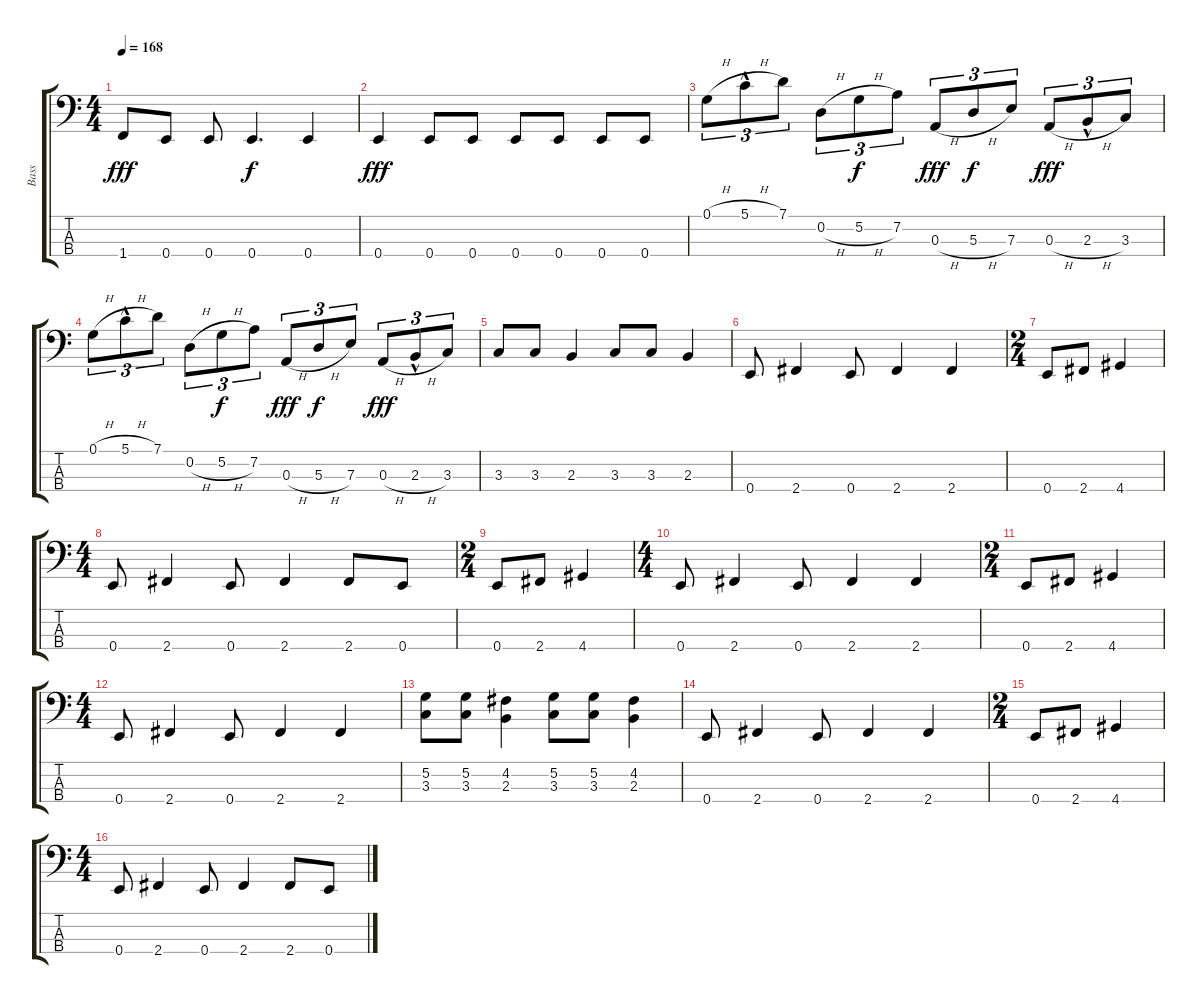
\track ("Bass" "Bass") {instrument electricbasspick}
\staff {score tabs}
\tuning (G2 D2 A1 E1) {hide}
\ts (4 4)
\tempo 168
\clef f4
\ks c
1.4.8{dy fff} 0.4.8 0.4.8 0.4.4{d dy f} 0.4.4 |
0.4.4{dy fff} 0.4.8 0.4.8 0.4.8 0.4.8 0.4.8 0.4.8 |
0.1{h}.8{tu (3 2)} 5.1{h hac}.8{tu (3 2)} 7.1.8{tu (3 2)} 0.2{h}.8{tu (3 2)} 5.2{h}.8{tu (3 2) dy f} 7.2.8{tu (3 2)} 0.3{h}.8{tu (3 2) dy fff} 5.3{h}.8{tu (3 2) dy f} 7.3.8{tu (3 2)} 0.3{h}.8{tu (3 2) dy fff} 2.3{h hac}.8{tu (3 2)} 3.3.8{tu (3 2)} |
0.1{h}.8{tu (3 2)} 5.1{h hac}.8{tu (3 2)} 7.1.8{tu (3 2)} 0.2{h}.8{tu (3 2)} 5.2{h}.8{tu (3 2) dy f} 7.2.8{tu (3 2)} 0.3{h}.8{tu (3 2) dy fff} 5.3{h}.8{tu (3 2) dy f} 7.3.8{tu (3 2)} 0.3{h}.8{tu (3 2) dy fff} 2.3{h hac}.8{tu (3 2)} 3.3.8{tu (3 2)} |
3.3.8 3.3.8 2.3.4 3.3.8 3.3.8 2.3.4 |
0.4.8 2.4.4 0.4.8 2.4.4 2.4.4 |
\ts (2 4)
0.4.8 2.4.8 4.4.4 |
\ts (4 4)
0.4.8 2.4.4 0.4.8 2.4.4 2.4.8 0.4.8 |
\ts (2 4)
0.4.8 2.4.8 4.4.4 |
\ts (4 4)
0.4.8 2.4.4 0.4.8 2.4.4 2.4.4 |
\ts (2 4)
0.4.8 2.4.8 4.4.4 |
\ts (4 4)
0.4.8 2.4.4 0.4.8 2.4.4 2.4.4 |
(5.2 3.3).8 (5.2 3.3).8 (4.2 2.3).4 (5.2 3.3).8 (5.2 3.3).8 (4.2 2.3).4 |
0.4.8 2.4.4 0.4.8 2.4.4 2.4.4 |
\ts (2 4)
0.4.8 2.4.8 4.4.4 |
\ts (4 4)
0.4.8 2.4.4 0.4.8 2.4.4 2.4.8 0.4.8
